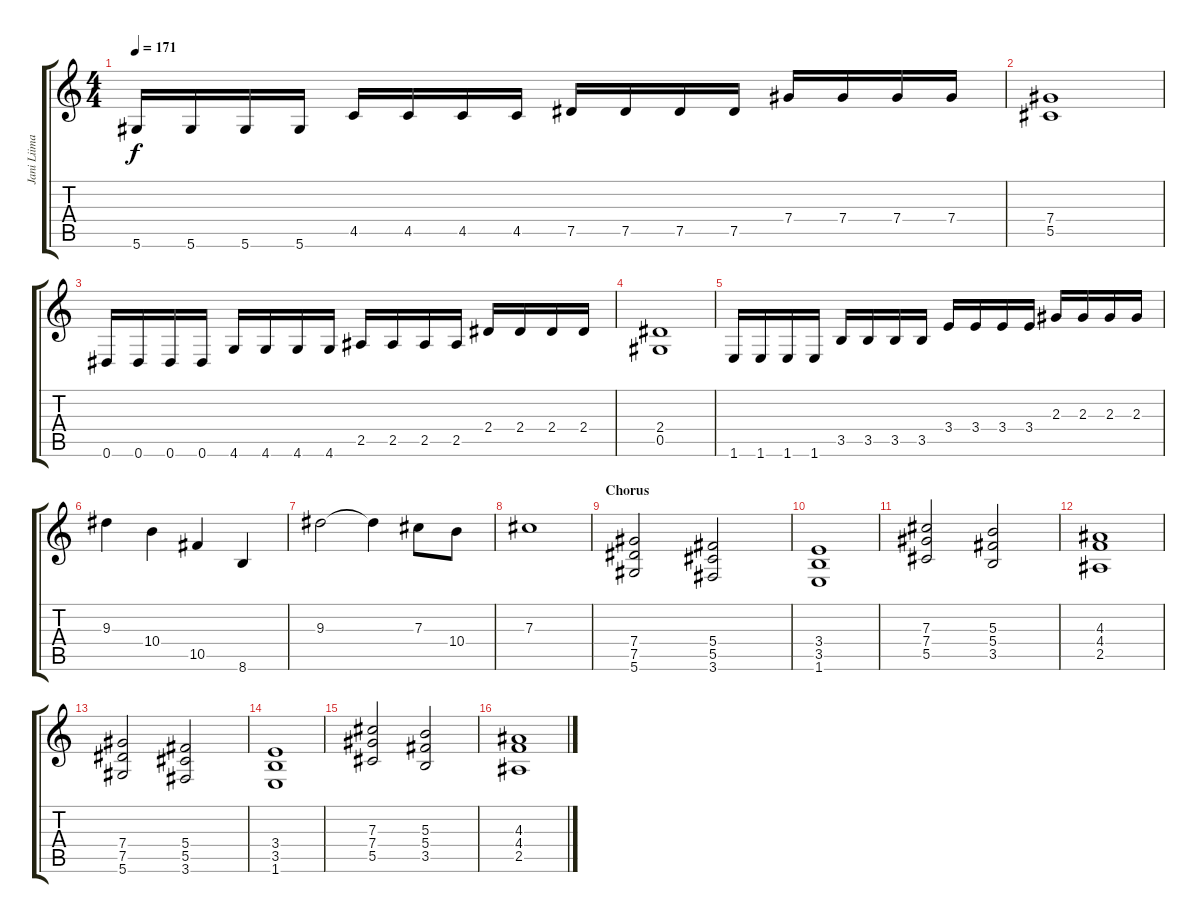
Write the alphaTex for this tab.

\track ("Jani Liimatainen 2" "Jani Liima") {instrument distortionguitar}
\staff {score tabs}
\tuning (Eb4 Bb3 Gb3 Db3 Ab2 Eb2) {hide}
\ts (4 4)
\tempo 171
\clef g2
\ks aminor
5.6.16{dy f} 5.6.16 5.6.16 5.6.16 4.5.16 4.5.16 4.5.16 4.5.16 7.5.16 7.5.16 7.5.16 7.5.16 7.4.16 7.4.16 7.4.16 7.4.16 |
(7.4 5.5).1 |
0.6.16 0.6.16 0.6.16 0.6.16 4.6.16 4.6.16 4.6.16 4.6.16 2.5.16 2.5.16 2.5.16 2.5.16 2.4.16 2.4.16 2.4.16 2.4.16 |
(2.4 0.5).1 |
1.6.16 1.6.16 1.6.16 1.6.16 3.5.16 3.5.16 3.5.16 3.5.16 3.4.16 3.4.16 3.4.16 3.4.16 2.3.16 2.3.16 2.3.16 2.3.16 |
9.3.4 10.4.4 10.5.4 8.6.4 |
9.3.2 9.3{t}.4 7.3.8 10.4.8 |
7.3.1 |
\section ("" "Chorus")
(7.4 7.5 5.6).2{volume 13} (5.4 5.5 3.6).2 |
(3.4 3.5 1.6).1 |
(7.3 7.4 5.5).2 (5.3 5.4 3.5).2 |
(4.3 4.4 2.5).1 |
(7.4 7.5 5.6).2 (5.4 5.5 3.6).2 |
(3.4 3.5 1.6).1 |
(7.3 7.4 5.5).2 (5.3 5.4 3.5).2 |
(4.3 4.4 2.5).1
